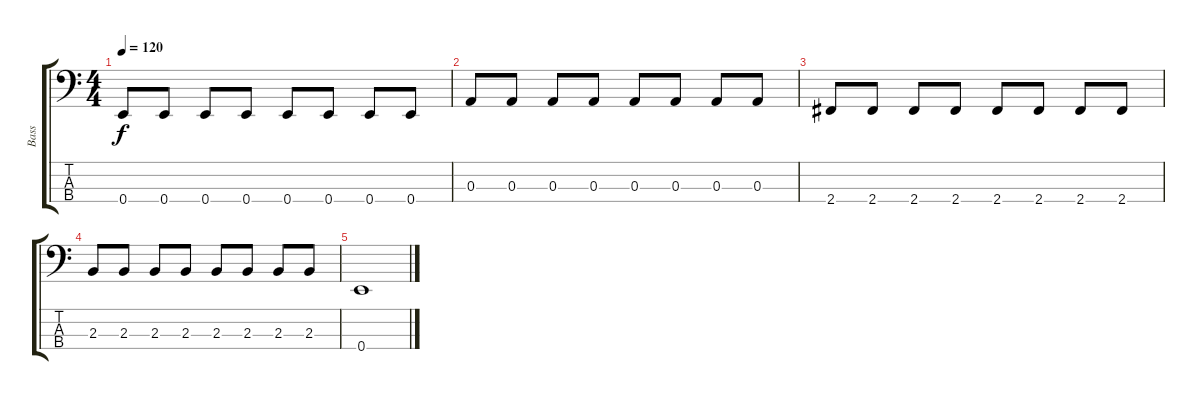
\track ("Bass" "Bass") {instrument acousticguitarnylon}
\staff {score tabs}
\tuning (G2 D2 A1 E1) {hide}
\ts (4 4)
\tempo 120
\clef f4
\ks c
0.4.8{dy f} 0.4.8 0.4.8 0.4.8 0.4.8 0.4.8 0.4.8 0.4.8 |
0.3.8 0.3.8 0.3.8 0.3.8 0.3.8 0.3.8 0.3.8 0.3.8 |
2.4.8 2.4.8 2.4.8 2.4.8 2.4.8 2.4.8 2.4.8 2.4.8 |
2.3.8 2.3.8 2.3.8 2.3.8 2.3.8 2.3.8 2.3.8 2.3.8 |
0.4.1
